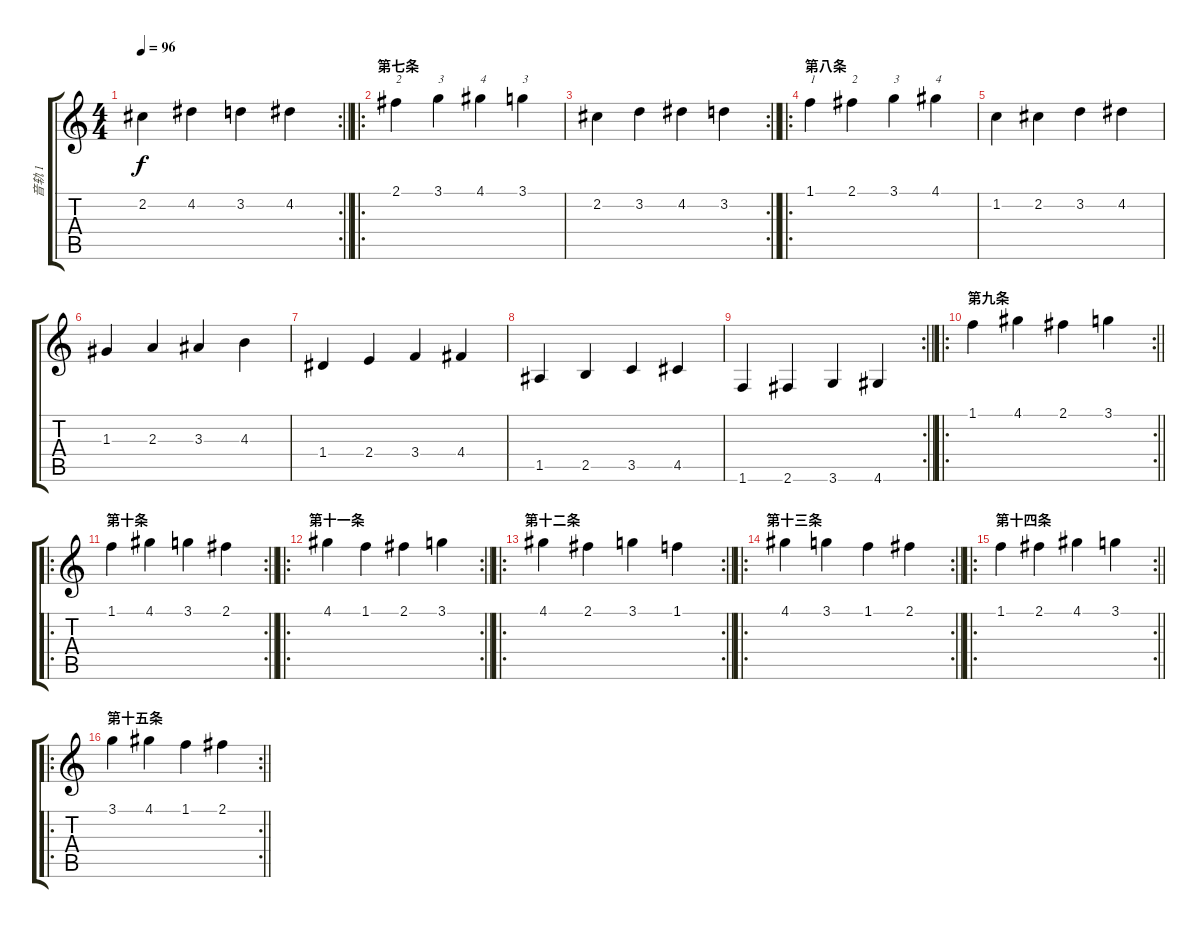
\track ("音轨 1" "音轨 1") {instrument acousticguitarsteel}
\staff {score tabs}
\tuning (E4 B3 G3 D3 A2 E2) {hide}
\rc 2
\ts (4 4)
\tempo 96
\clef g2
\barLineRight lightlight
\ks c
2.2.4{dy f} 4.2.4 3.2.4 4.2.4 |
\ro
\section ("" "第七条")
2.1.4{txt "2"} 3.1.4{txt "3"} 4.1.4{txt "4"} 3.1.4{txt "3"} |
\rc 2
\barLineRight lightlight
2.2.4 3.2.4 4.2.4 3.2.4 |
\ro
\section ("" "第八条")
1.1.4{txt "1"} 2.1.4{txt "2"} 3.1.4{txt "3"} 4.1.4{txt "4"} |
1.2.4 2.2.4 3.2.4 4.2.4 |
1.3.4 2.3.4 3.3.4 4.3.4 |
1.4.4 2.4.4 3.4.4 4.4.4 |
1.5.4 2.5.4 3.5.4 4.5.4 |
\rc 2
\barLineRight lightlight
1.6.4 2.6.4 3.6.4 4.6.4 |
\ro
\rc 2
\section ("" "第九条")
\barLineRight lightlight
1.1.4 4.1.4 2.1.4 3.1.4 |
\ro
\rc 2
\section ("" "第十条")
\barLineRight lightlight
1.1.4 4.1.4 3.1.4 2.1.4 |
\ro
\rc 2
\section ("" "第十一条")
\barLineRight lightlight
4.1.4 1.1.4 2.1.4 3.1.4 |
\ro
\rc 2
\section ("" "第十二条")
\barLineRight lightlight
4.1.4 2.1.4 3.1.4 1.1.4 |
\ro
\rc 2
\section ("" "第十三条")
\barLineRight lightlight
4.1.4 3.1.4 1.1.4 2.1.4 |
\ro
\rc 2
\section ("" "第十四条")
\barLineRight lightlight
1.1.4 2.1.4 4.1.4 3.1.4 |
\ro
\rc 2
\section ("" "第十五条")
\barLineRight lightlight
3.1.4 4.1.4 1.1.4 2.1.4
